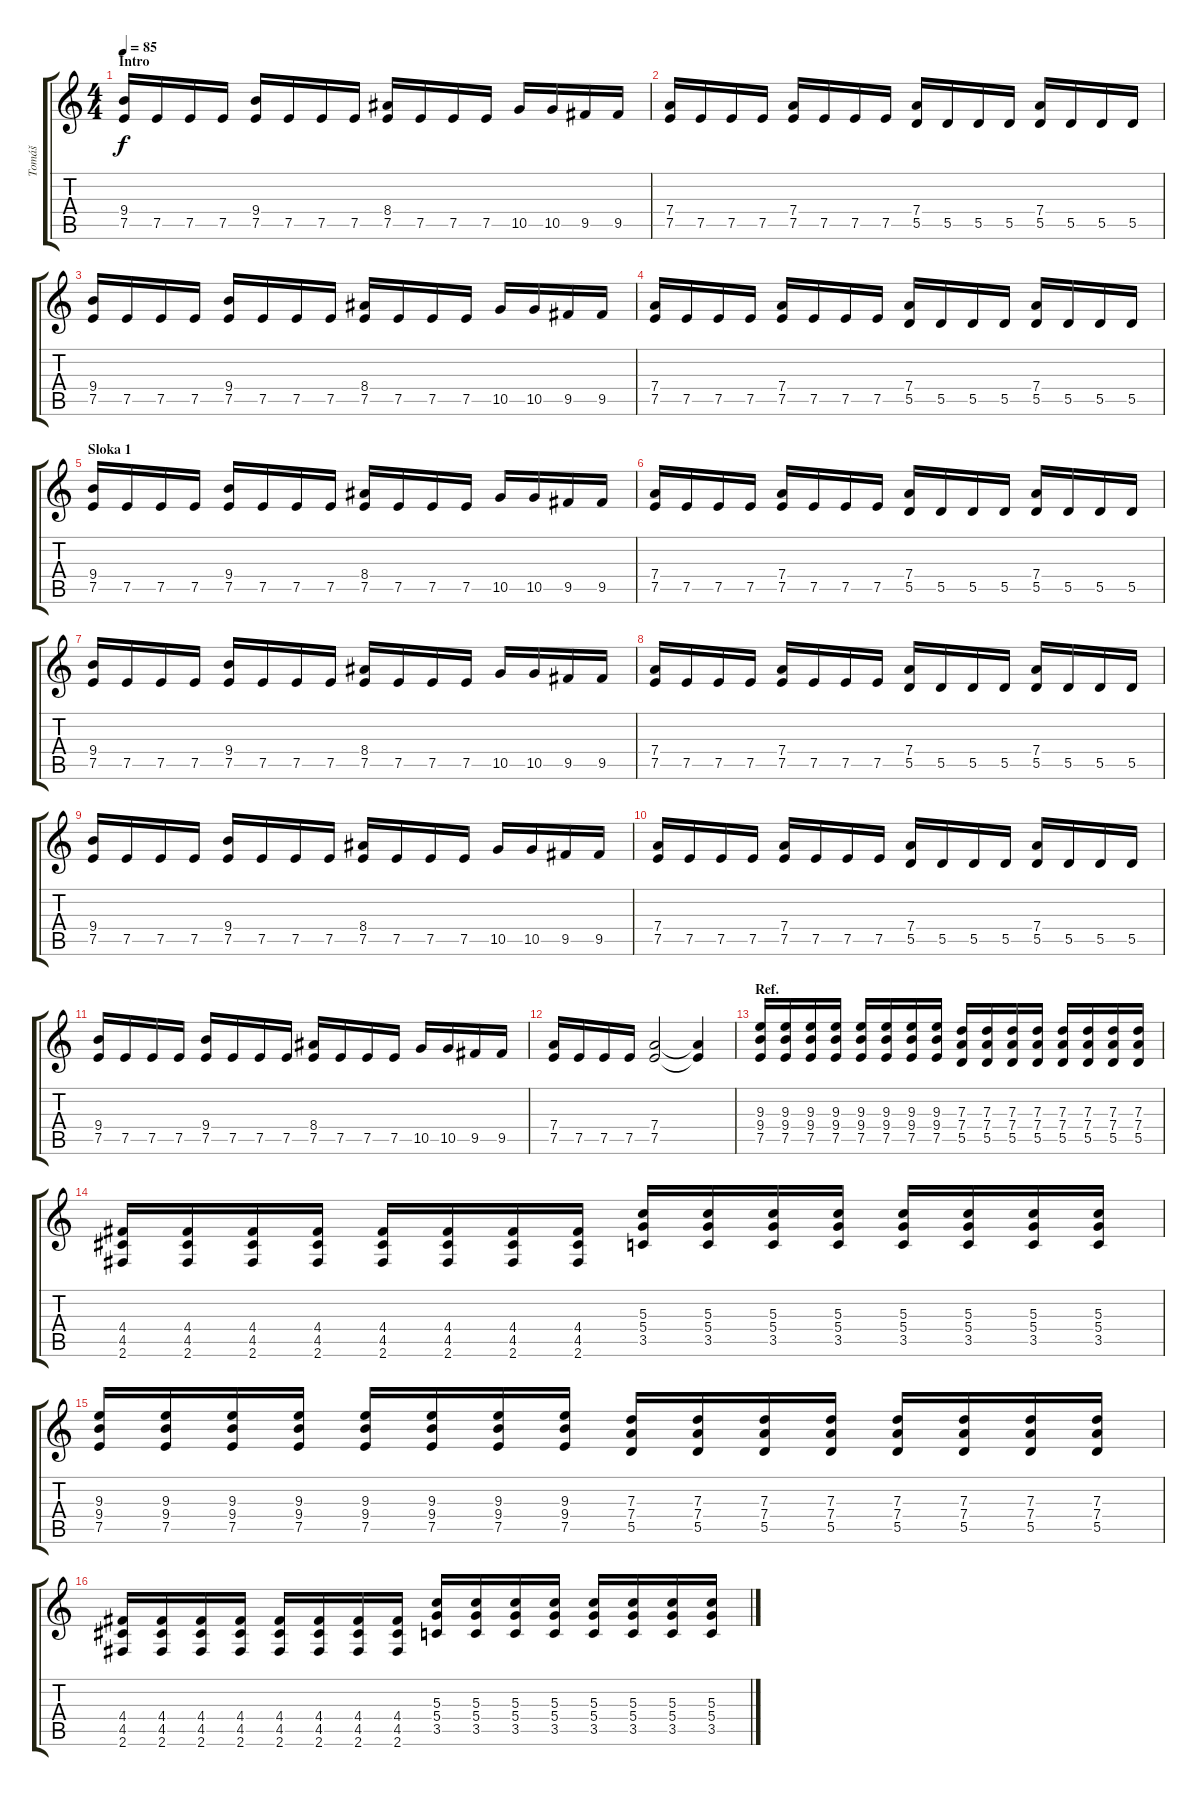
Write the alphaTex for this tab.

\track ("Tomáš" "Tomáš") {instrument distortionguitar}
\staff {score tabs}
\tuning (E4 B3 G3 D3 A2 E2) {hide}
\ts (4 4)
\section ("" "Intro")
\tempo 85
\clef g2
\ks c
(9.4 7.5).16{dy f instrument distortionguitar} 7.5.16 7.5.16 7.5.16 (9.4 7.5).16 7.5.16 7.5.16 7.5.16 (8.4 7.5).16 7.5.16 7.5.16 7.5.16 10.5.16 10.5.16 9.5.16 9.5.16 |
(7.4 7.5).16 7.5.16 7.5.16 7.5.16 (7.4 7.5).16 7.5.16 7.5.16 7.5.16 (7.4 5.5).16 5.5.16 5.5.16 5.5.16 (7.4 5.5).16 5.5.16 5.5.16 5.5.16 |
(9.4 7.5).16 7.5.16 7.5.16 7.5.16 (9.4 7.5).16 7.5.16 7.5.16 7.5.16 (8.4 7.5).16 7.5.16 7.5.16 7.5.16 10.5.16 10.5.16 9.5.16 9.5.16 |
(7.4 7.5).16 7.5.16 7.5.16 7.5.16 (7.4 7.5).16 7.5.16 7.5.16 7.5.16 (7.4 5.5).16 5.5.16 5.5.16 5.5.16 (7.4 5.5).16 5.5.16 5.5.16 5.5.16 |
\section ("" "Sloka 1")
(9.4 7.5).16 7.5.16 7.5.16 7.5.16 (9.4 7.5).16 7.5.16 7.5.16 7.5.16 (8.4 7.5).16 7.5.16 7.5.16 7.5.16 10.5.16 10.5.16 9.5.16 9.5.16 |
(7.4 7.5).16 7.5.16 7.5.16 7.5.16 (7.4 7.5).16 7.5.16 7.5.16 7.5.16 (7.4 5.5).16 5.5.16 5.5.16 5.5.16 (7.4 5.5).16 5.5.16 5.5.16 5.5.16 |
(9.4 7.5).16 7.5.16 7.5.16 7.5.16 (9.4 7.5).16 7.5.16 7.5.16 7.5.16 (8.4 7.5).16 7.5.16 7.5.16 7.5.16 10.5.16 10.5.16 9.5.16 9.5.16 |
(7.4 7.5).16 7.5.16 7.5.16 7.5.16 (7.4 7.5).16 7.5.16 7.5.16 7.5.16 (7.4 5.5).16 5.5.16 5.5.16 5.5.16 (7.4 5.5).16 5.5.16 5.5.16 5.5.16 |
(9.4 7.5).16 7.5.16 7.5.16 7.5.16 (9.4 7.5).16 7.5.16 7.5.16 7.5.16 (8.4 7.5).16 7.5.16 7.5.16 7.5.16 10.5.16 10.5.16 9.5.16 9.5.16 |
(7.4 7.5).16 7.5.16 7.5.16 7.5.16 (7.4 7.5).16 7.5.16 7.5.16 7.5.16 (7.4 5.5).16 5.5.16 5.5.16 5.5.16 (7.4 5.5).16 5.5.16 5.5.16 5.5.16 |
(9.4 7.5).16 7.5.16 7.5.16 7.5.16 (9.4 7.5).16 7.5.16 7.5.16 7.5.16 (8.4 7.5).16 7.5.16 7.5.16 7.5.16 10.5.16 10.5.16 9.5.16 9.5.16 |
(7.4 7.5).16 7.5.16 7.5.16 7.5.16 (7.4 7.5).2 (7.4{t} 7.5{t}).4 |
\section ("" "Ref.")
(9.3 9.4 7.5).16 (9.3 9.4 7.5).16 (9.3 9.4 7.5).16 (9.3 9.4 7.5).16 (9.3 9.4 7.5).16 (9.3 9.4 7.5).16 (9.3 9.4 7.5).16 (9.3 9.4 7.5).16 (7.3 7.4 5.5).16 (7.3 7.4 5.5).16 (7.3 7.4 5.5).16 (7.3 7.4 5.5).16 (7.3 7.4 5.5).16 (7.3 7.4 5.5).16 (7.3 7.4 5.5).16 (7.3 7.4 5.5).16 |
(4.4 4.5 2.6).16 (4.4 4.5 2.6).16 (4.4 4.5 2.6).16 (4.4 4.5 2.6).16 (4.4 4.5 2.6).16 (4.4 4.5 2.6).16 (4.4 4.5 2.6).16 (4.4 4.5 2.6).16 (5.3 5.4 3.5).16 (5.3 5.4 3.5).16 (5.3 5.4 3.5).16 (5.3 5.4 3.5).16 (5.3 5.4 3.5).16 (5.3 5.4 3.5).16 (5.3 5.4 3.5).16 (5.3 5.4 3.5).16 |
(9.3 9.4 7.5).16 (9.3 9.4 7.5).16 (9.3 9.4 7.5).16 (9.3 9.4 7.5).16 (9.3 9.4 7.5).16 (9.3 9.4 7.5).16 (9.3 9.4 7.5).16 (9.3 9.4 7.5).16 (7.3 7.4 5.5).16 (7.3 7.4 5.5).16 (7.3 7.4 5.5).16 (7.3 7.4 5.5).16 (7.3 7.4 5.5).16 (7.3 7.4 5.5).16 (7.3 7.4 5.5).16 (7.3 7.4 5.5).16 |
(4.4 4.5 2.6).16 (4.4 4.5 2.6).16 (4.4 4.5 2.6).16 (4.4 4.5 2.6).16 (4.4 4.5 2.6).16 (4.4 4.5 2.6).16 (4.4 4.5 2.6).16 (4.4 4.5 2.6).16 (5.3 5.4 3.5).16 (5.3 5.4 3.5).16 (5.3 5.4 3.5).16 (5.3 5.4 3.5).16 (5.3 5.4 3.5).16 (5.3 5.4 3.5).16 (5.3 5.4 3.5).16 (5.3 5.4 3.5).16
